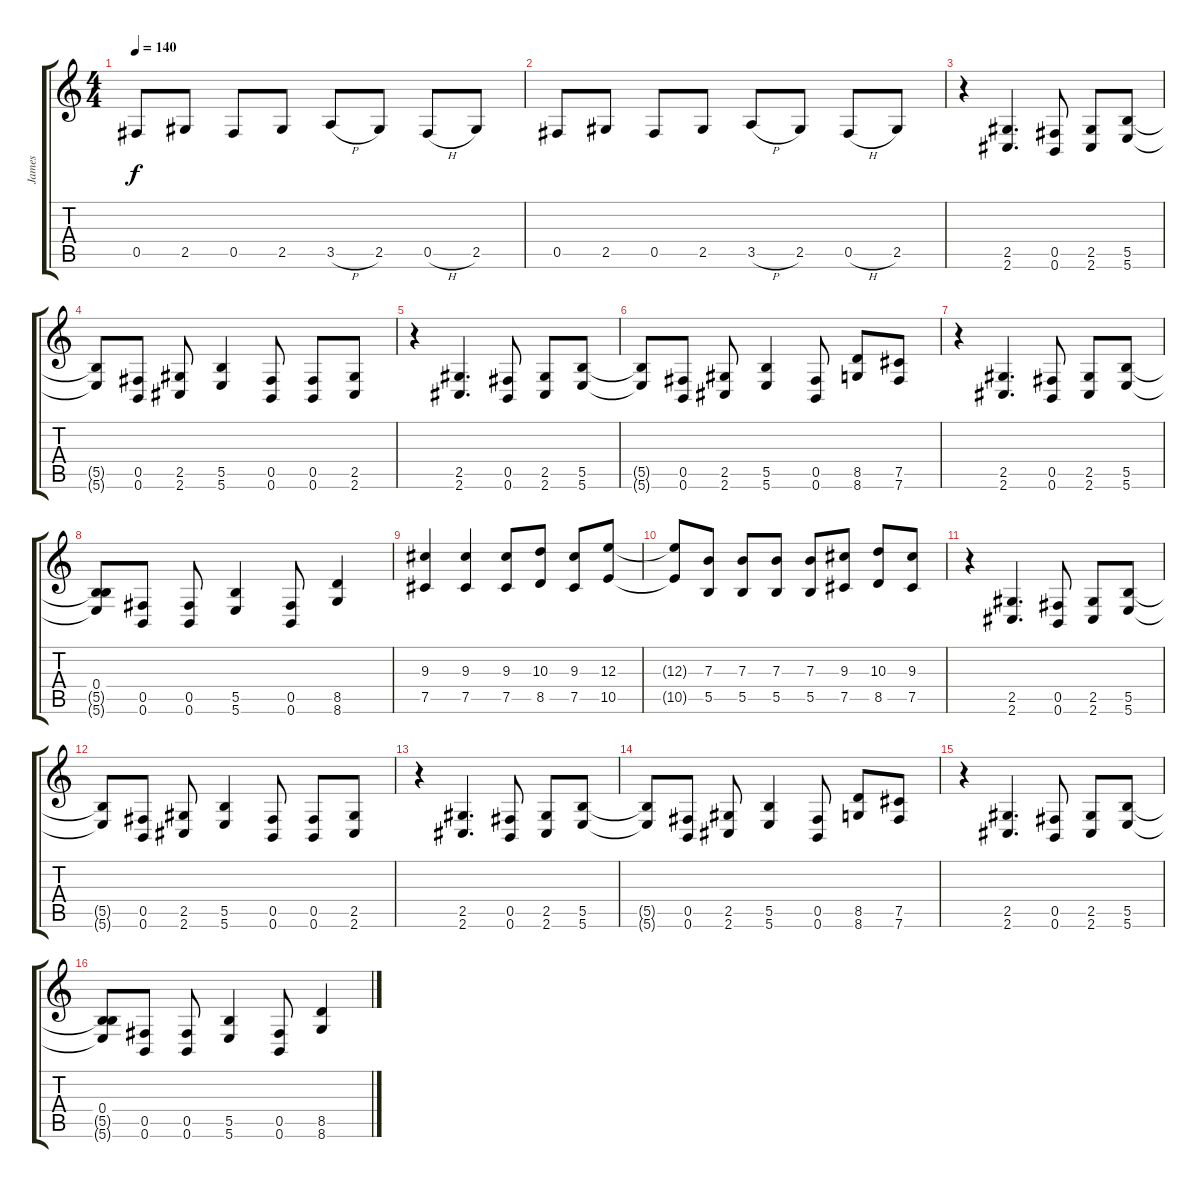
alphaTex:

\track ("James" "James") {instrument overdrivenguitar}
\staff {score tabs}
\tuning (Db4 Ab3 E3 B2 Gb2 B1) {hide}
\ts (4 4)
\tempo 140
\clef g2
\ks c
0.5.8{dy f} 2.5.8 0.5.8 2.5.8 3.5{h}.8 2.5.8 0.5{h}.8 2.5.8 |
0.5.8 2.5.8 0.5.8 2.5.8 3.5{h}.8 2.5.8 0.5{h}.8 2.5.8 |
r.4 (2.5 2.6).4{d} (0.5 0.6).8 (2.5 2.6).8 (5.5 5.6).8 |
(5.5{t} 5.6{t}).8 (0.5 0.6).8 (2.5 2.6).8 (5.5 5.6).4 (0.5 0.6).8 (0.5 0.6).8 (2.5 2.6).8 |
r.4 (2.5 2.6).4{d} (0.5 0.6).8 (2.5 2.6).8 (5.5 5.6).8 |
(5.5{t} 5.6{t}).8 (0.5 0.6).8 (2.5 2.6).8 (5.5 5.6).4 (0.5 0.6).8 (8.5 8.6).8 (7.5 7.6).8 |
r.4 (2.5 2.6).4{d} (0.5 0.6).8 (2.5 2.6).8 (5.5 5.6).8 |
(0.4 5.5{t} 5.6{t}).8 (0.5 0.6).8 (0.5 0.6).8 (5.5 5.6).4 (0.5 0.6).8 (8.5 8.6).4 |
(9.3 7.5).4 (9.3 7.5).4 (9.3 7.5).8 (10.3 8.5).8 (9.3 7.5).8 (12.3 10.5).8 |
(12.3{t} 10.5{t}).8 (7.3 5.5).8 (7.3 5.5).8 (7.3 5.5).8 (7.3 5.5).8 (9.3 7.5).8 (10.3 8.5).8 (9.3 7.5).8 |
r.4 (2.5 2.6).4{d} (0.5 0.6).8 (2.5 2.6).8 (5.5 5.6).8 |
(5.5{t} 5.6{t}).8 (0.5 0.6).8 (2.5 2.6).8 (5.5 5.6).4 (0.5 0.6).8 (0.5 0.6).8 (2.5 2.6).8 |
r.4 (2.5 2.6).4{d} (0.5 0.6).8 (2.5 2.6).8 (5.5 5.6).8 |
(5.5{t} 5.6{t}).8 (0.5 0.6).8 (2.5 2.6).8 (5.5 5.6).4 (0.5 0.6).8 (8.5 8.6).8 (7.5 7.6).8 |
r.4 (2.5 2.6).4{d} (0.5 0.6).8 (2.5 2.6).8 (5.5 5.6).8 |
(0.4 5.5{t} 5.6{t}).8 (0.5 0.6).8 (0.5 0.6).8 (5.5 5.6).4 (0.5 0.6).8 (8.5 8.6).4
